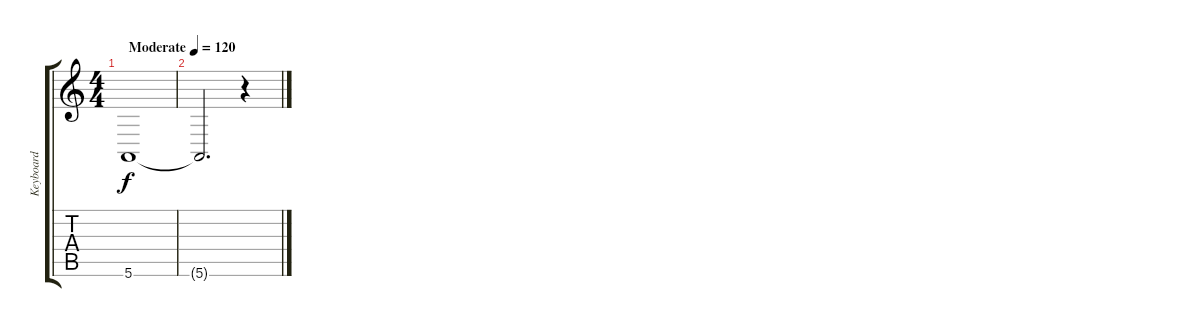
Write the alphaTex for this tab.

\track ("Keyboard" "Keyboard") {instrument pad2warm}
\staff {score tabs}
\tuning (E4 B3 G3 D3 A2 E2) {hide}
\ts (4 4)
\tempo (120 "Moderate")
\clef g2
\ks c
5.6.1{dy f instrument pad2warm} |
5.6{t}.2{d} r.4
